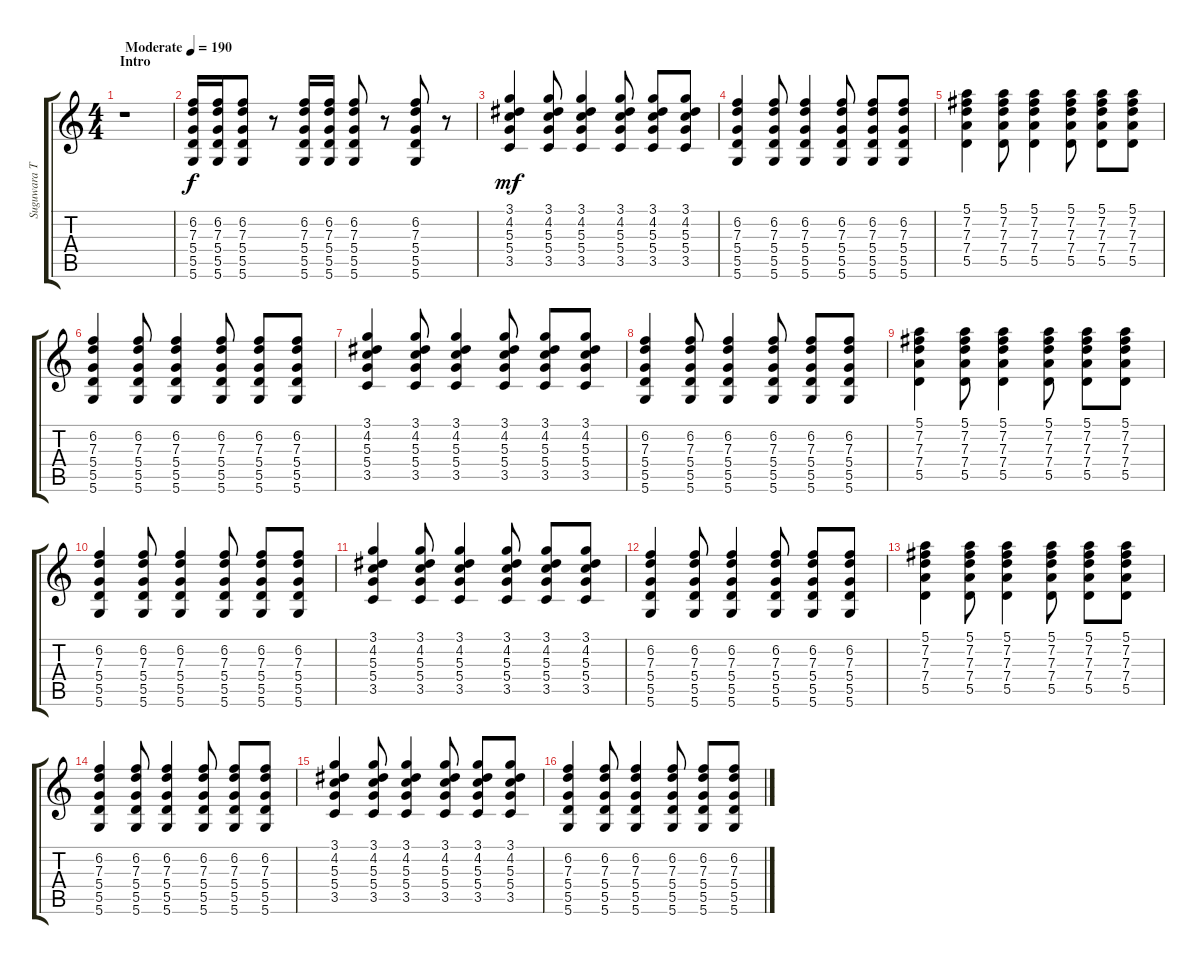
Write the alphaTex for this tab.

\track ("Suguwara Takuro" "Suguwara T") {instrument overdrivenguitar}
\staff {score tabs}
\tuning (E4 B3 G3 D3 A2 D2) {hide}
\ts (4 4)
\section ("" "Intro")
\tempo (190 "Moderate")
\clef g2
\ks c
r.1{dy f instrument overdrivenguitar} |
(6.2 7.3 5.4 5.5 5.6).16 (6.2 7.3 5.4 5.5 5.6).16 (6.2 7.3 5.4 5.5 5.6).8 r.8 (6.2 7.3 5.4 5.5 5.6).16 (6.2 7.3 5.4 5.5 5.6).16 (6.2 7.3 5.4 5.5 5.6).8 r.8 (6.2 7.3 5.4 5.5 5.6).8 r.8 |
(3.1 4.2 5.3 5.4 3.5).4{dy mf} (3.1 4.2 5.3 5.4 3.5).8 (3.1 4.2 5.3 5.4 3.5).4 (3.1 4.2 5.3 5.4 3.5).8 (3.1 4.2 5.3 5.4 3.5).8 (3.1 4.2 5.3 5.4 3.5).8 |
(6.2 7.3 5.4 5.5 5.6).4 (6.2 7.3 5.4 5.5 5.6).8 (6.2 7.3 5.4 5.5 5.6).4 (6.2 7.3 5.4 5.5 5.6).8 (6.2 7.3 5.4 5.5 5.6).8 (6.2 7.3 5.4 5.5 5.6).8 |
(5.1 7.2 7.3 7.4 5.5).4 (5.1 7.2 7.3 7.4 5.5).8 (5.1 7.2 7.3 7.4 5.5).4 (5.1 7.2 7.3 7.4 5.5).8 (5.1 7.2 7.3 7.4 5.5).8 (5.1 7.2 7.3 7.4 5.5).8 |
(6.2 7.3 5.4 5.5 5.6).4 (6.2 7.3 5.4 5.5 5.6).8 (6.2 7.3 5.4 5.5 5.6).4 (6.2 7.3 5.4 5.5 5.6).8 (6.2 7.3 5.4 5.5 5.6).8 (6.2 7.3 5.4 5.5 5.6).8 |
(3.1 4.2 5.3 5.4 3.5).4 (3.1 4.2 5.3 5.4 3.5).8 (3.1 4.2 5.3 5.4 3.5).4 (3.1 4.2 5.3 5.4 3.5).8 (3.1 4.2 5.3 5.4 3.5).8 (3.1 4.2 5.3 5.4 3.5).8 |
(6.2 7.3 5.4 5.5 5.6).4 (6.2 7.3 5.4 5.5 5.6).8 (6.2 7.3 5.4 5.5 5.6).4 (6.2 7.3 5.4 5.5 5.6).8 (6.2 7.3 5.4 5.5 5.6).8 (6.2 7.3 5.4 5.5 5.6).8 |
(5.1 7.2 7.3 7.4 5.5).4 (5.1 7.2 7.3 7.4 5.5).8 (5.1 7.2 7.3 7.4 5.5).4 (5.1 7.2 7.3 7.4 5.5).8 (5.1 7.2 7.3 7.4 5.5).8 (5.1 7.2 7.3 7.4 5.5).8 |
(6.2 7.3 5.4 5.5 5.6).4 (6.2 7.3 5.4 5.5 5.6).8 (6.2 7.3 5.4 5.5 5.6).4 (6.2 7.3 5.4 5.5 5.6).8 (6.2 7.3 5.4 5.5 5.6).8 (6.2 7.3 5.4 5.5 5.6).8 |
(3.1 4.2 5.3 5.4 3.5).4 (3.1 4.2 5.3 5.4 3.5).8 (3.1 4.2 5.3 5.4 3.5).4 (3.1 4.2 5.3 5.4 3.5).8 (3.1 4.2 5.3 5.4 3.5).8 (3.1 4.2 5.3 5.4 3.5).8 |
(6.2 7.3 5.4 5.5 5.6).4 (6.2 7.3 5.4 5.5 5.6).8 (6.2 7.3 5.4 5.5 5.6).4 (6.2 7.3 5.4 5.5 5.6).8 (6.2 7.3 5.4 5.5 5.6).8 (6.2 7.3 5.4 5.5 5.6).8 |
(5.1 7.2 7.3 7.4 5.5).4 (5.1 7.2 7.3 7.4 5.5).8 (5.1 7.2 7.3 7.4 5.5).4 (5.1 7.2 7.3 7.4 5.5).8 (5.1 7.2 7.3 7.4 5.5).8 (5.1 7.2 7.3 7.4 5.5).8 |
(6.2 7.3 5.4 5.5 5.6).4 (6.2 7.3 5.4 5.5 5.6).8 (6.2 7.3 5.4 5.5 5.6).4 (6.2 7.3 5.4 5.5 5.6).8 (6.2 7.3 5.4 5.5 5.6).8 (6.2 7.3 5.4 5.5 5.6).8 |
(3.1 4.2 5.3 5.4 3.5).4 (3.1 4.2 5.3 5.4 3.5).8 (3.1 4.2 5.3 5.4 3.5).4 (3.1 4.2 5.3 5.4 3.5).8 (3.1 4.2 5.3 5.4 3.5).8 (3.1 4.2 5.3 5.4 3.5).8 |
(6.2 7.3 5.4 5.5 5.6).4 (6.2 7.3 5.4 5.5 5.6).8 (6.2 7.3 5.4 5.5 5.6).4 (6.2 7.3 5.4 5.5 5.6).8 (6.2 7.3 5.4 5.5 5.6).8 (6.2 7.3 5.4 5.5 5.6).8
